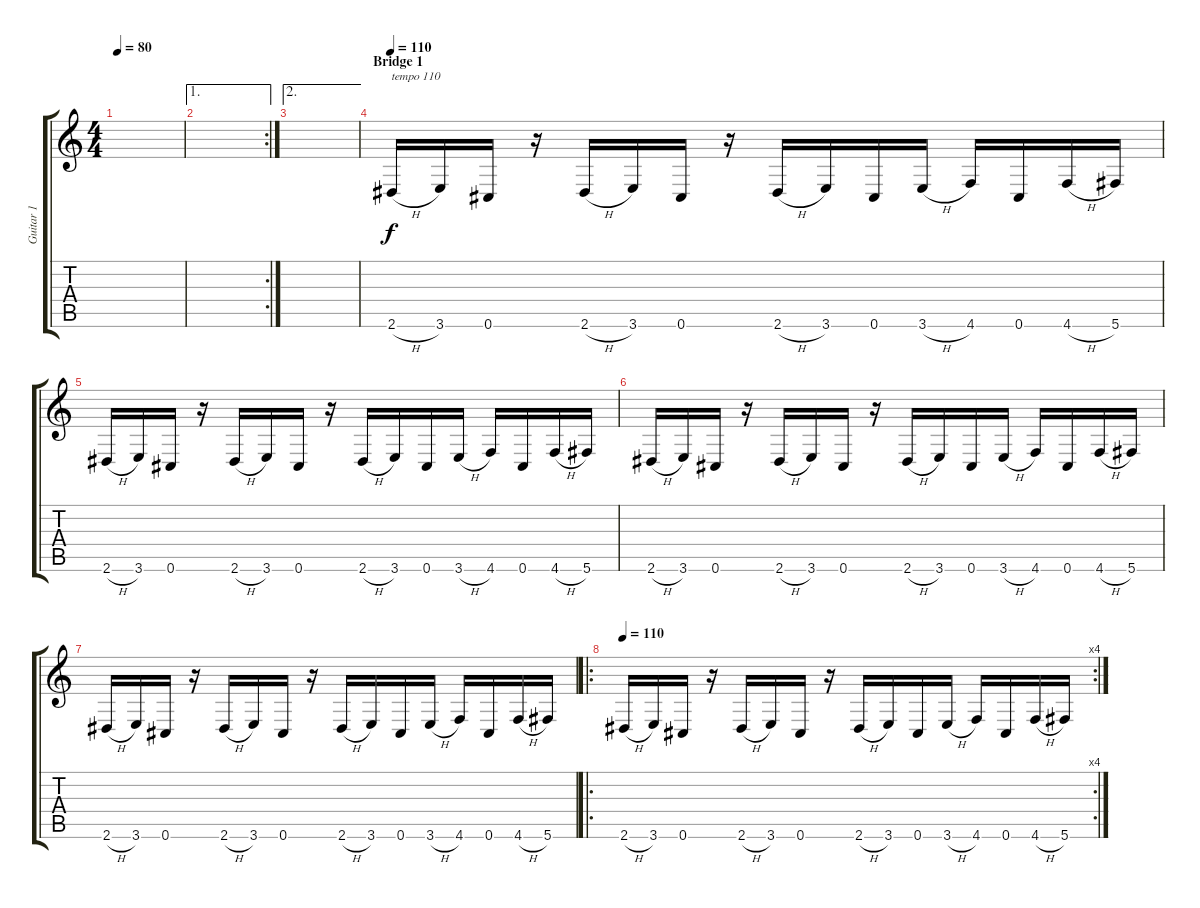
\track ("Guitar 1" "Guitar 1") {instrument electricguitarclean}
\staff {score tabs}
\tuning (Eb4 Bb3 Gb3 Db3 Ab2 Db2) {hide}
\ts (4 4)
\tempo 80
\clef g2
\ks c
|
\ae 1
\rc 2
|
\ae 2
|
\section ("" "Bridge 1")
\tempo 110
2.6{h}.16{txt "tempo 110" volume 10 instrument electricguitarmuted} 3.6.16 0.6.16 r.16 2.6{h}.16 3.6.16 0.6.16 r.16 2.6{h}.16 3.6.16 0.6.16 3.6{h}.16 4.6.16 0.6.16 4.6{h}.16 5.6.16 |
2.6{h}.16 3.6.16 0.6.16 r.16 2.6{h}.16 3.6.16 0.6.16 r.16 2.6{h}.16 3.6.16 0.6.16 3.6{h}.16 4.6.16 0.6.16 4.6{h}.16 5.6.16 |
2.6{h}.16 3.6.16 0.6.16 r.16 2.6{h}.16 3.6.16 0.6.16 r.16 2.6{h}.16 3.6.16 0.6.16 3.6{h}.16 4.6.16 0.6.16 4.6{h}.16 5.6.16 |
2.6{h}.16 3.6.16 0.6.16 r.16 2.6{h}.16 3.6.16 0.6.16 r.16 2.6{h}.16 3.6.16 0.6.16 3.6{h}.16 4.6.16 0.6.16 4.6{h}.16 5.6.16 |
\ro
\rc 4
\tempo 110
2.6{h}.16{volume 13 instrument distortionguitar} 3.6.16 0.6.16 r.16 2.6{h}.16 3.6.16 0.6.16 r.16 2.6{h}.16 3.6.16 0.6.16 3.6{h}.16 4.6.16 0.6.16 4.6{h}.16 5.6.16
